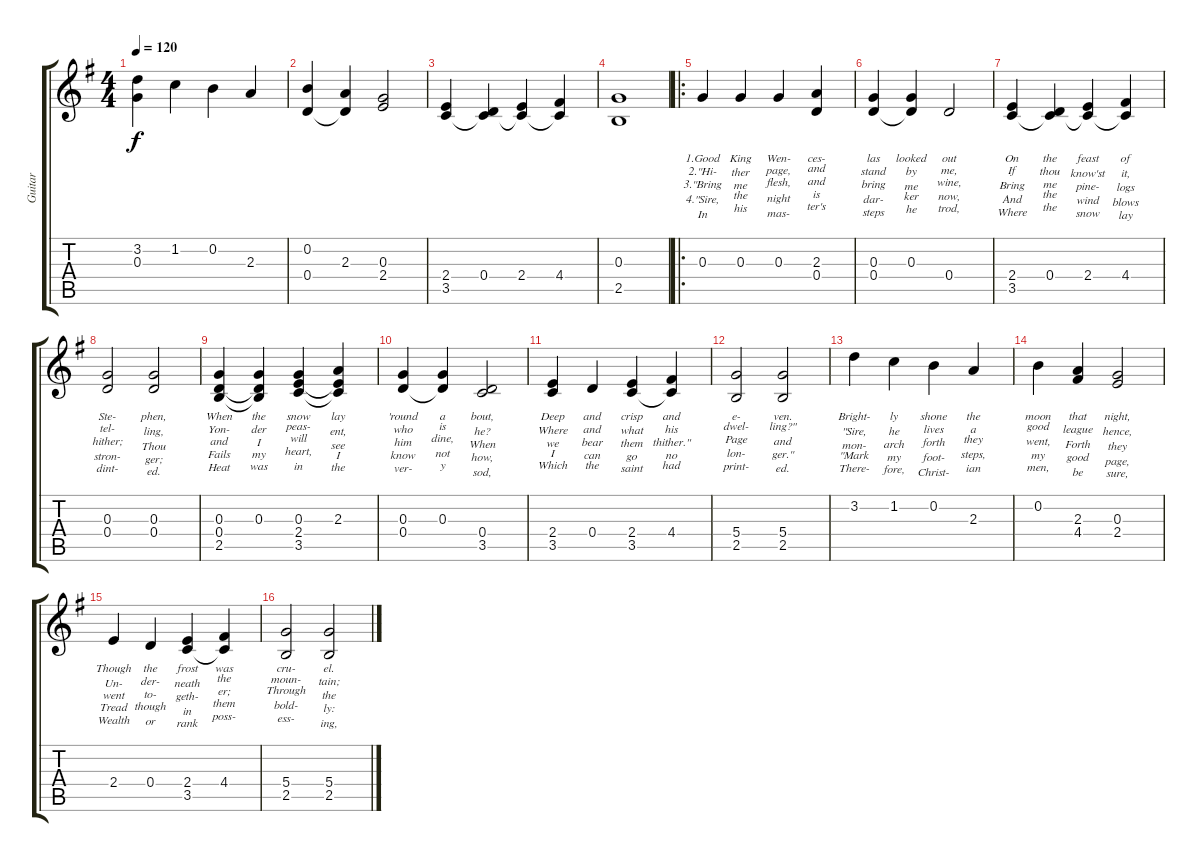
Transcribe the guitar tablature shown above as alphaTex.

\track ("Guitar" "Guitar") {instrument acousticguitarsteel}
\staff {score tabs}
\tuning (E4 B3 G3 D3 A2 D2) {hide}
\ts (4 4)
\tempo 120
\clef g2
\ks g
(3.2 0.3).4{dy f instrument acousticguitarsteel} 1.2.4 0.2.4 2.3.4 |
(0.2 0.4).4 (2.3 0.4{t}).4 (0.3 2.4).2 |
(2.4 3.5).4 (0.4 3.5{t}).4 (2.4 3.5{t}).4 (4.4 3.5{t}).4 |
(0.3 2.5).1 |
\ro
0.3.4{lyrics (0 "1.Good") lyrics (1 "2.\"Hi-") lyrics (2 "3.\"Bring") lyrics (3 "4.\"Sire,") lyrics (4 "In")} 0.3.4{lyrics (0 "King") lyrics (1 "ther") lyrics (2 "me") lyrics (3 "the") lyrics (4 "his")} 0.3.4{lyrics (0 "Wen-") lyrics (1 "page,") lyrics (2 "flesh,") lyrics (3 "night") lyrics (4 "mas-")} (2.3 0.4).4{lyrics (0 "ces-") lyrics (1 "and") lyrics (2 "and") lyrics (3 "is") lyrics (4 "ter's")} |
(0.3 0.4).4{lyrics (0 "las") lyrics (1 "stand") lyrics (2 "bring") lyrics (3 "dar-") lyrics (4 "steps")} (0.3 0.4{t}).4{lyrics (0 "looked") lyrics (1 "by") lyrics (2 "me") lyrics (3 "ker") lyrics (4 "he")} 0.4.2{lyrics (0 "out") lyrics (1 "me,") lyrics (2 "wine,") lyrics (3 "now,") lyrics (4 "trod,")} |
(2.4 3.5).4{lyrics (0 "On") lyrics (1 "If") lyrics (2 "Bring") lyrics (3 "And") lyrics (4 "Where")} (0.4 3.5{t}).4{lyrics (0 "the") lyrics (1 "thou") lyrics (2 "me") lyrics (3 "the") lyrics (4 "the")} (2.4 3.5{t}).4{lyrics (0 "feast") lyrics (1 "know'st") lyrics (2 "pine-") lyrics (3 "wind") lyrics (4 "snow")} (4.4 3.5{t}).4{lyrics (0 "of") lyrics (1 "it,") lyrics (2 "logs") lyrics (3 "blows") lyrics (4 "lay")} |
(0.3 0.4).2{lyrics (0 "Ste-") lyrics (1 "tel-") lyrics (2 "hither;") lyrics (3 "stron-") lyrics (4 "dint-")} (0.3 0.4).2{lyrics (0 "phen,") lyrics (1 "ling,") lyrics (2 "Thou") lyrics (3 "ger;") lyrics (4 "ed.")} |
(0.3 0.4 2.5).4{lyrics (0 "When") lyrics (1 "Yon-") lyrics (2 "and") lyrics (3 "Fails") lyrics (4 "Heat")} (0.3 0.4{t} 2.5{t}).4{lyrics (0 "the") lyrics (1 "der") lyrics (2 "I") lyrics (3 "my") lyrics (4 "was")} (0.3 2.4 3.5).4{lyrics (0 "snow") lyrics (1 "peas-") lyrics (2 "will") lyrics (3 "heart,") lyrics (4 "in")} (2.3 2.4{t} 3.5{t}).4{lyrics (0 "lay") lyrics (1 "ent,") lyrics (2 "see") lyrics (3 "I") lyrics (4 "the")} |
(0.3 0.4).4{lyrics (0 "'round") lyrics (1 "who") lyrics (2 "him") lyrics (3 "know") lyrics (4 "ver-")} (0.3 0.4{t}).4{lyrics (0 "a") lyrics (1 "is") lyrics (2 "dine,") lyrics (3 "not") lyrics (4 "y")} (0.4 3.5).2{lyrics (0 "bout,") lyrics (1 "he?") lyrics (2 "When") lyrics (3 "how,") lyrics (4 "sod,")} |
(2.4 3.5).4{lyrics (0 "Deep") lyrics (1 "Where") lyrics (2 "we") lyrics (3 "I") lyrics (4 "Which")} 0.4.4{lyrics (0 "and") lyrics (1 "and") lyrics (2 "bear") lyrics (3 "can") lyrics (4 "the")} (2.4 3.5).4{lyrics (0 "crisp") lyrics (1 "what") lyrics (2 "them") lyrics (3 "go") lyrics (4 "saint")} (4.4 3.5{t}).4{lyrics (0 "and") lyrics (1 "his") lyrics (2 "thither.\"") lyrics (3 "no") lyrics (4 "had")} |
(5.4 2.5).2{lyrics (0 "e-") lyrics (1 "dwel-") lyrics (2 "Page") lyrics (3 "lon-") lyrics (4 "print-")} (5.4 2.5).2{lyrics (0 "ven.") lyrics (1 "ling?\"") lyrics (2 "and") lyrics (3 "ger.\"") lyrics (4 "ed.")} |
3.2.4{lyrics (0 "Bright-") lyrics (1 "\"Sire,") lyrics (2 "mon-") lyrics (3 "\"Mark") lyrics (4 "There-")} 1.2.4{lyrics (0 "ly") lyrics (1 "he") lyrics (2 "arch") lyrics (3 "my") lyrics (4 "fore,")} 0.2.4{lyrics (0 "shone") lyrics (1 "lives") lyrics (2 "forth") lyrics (3 "foot-") lyrics (4 "Christ-")} 2.3.4{lyrics (0 "the") lyrics (1 "a") lyrics (2 "they") lyrics (3 "steps,") lyrics (4 "ian")} |
0.2.4{lyrics (0 "moon") lyrics (1 "good") lyrics (2 "went,") lyrics (3 "my") lyrics (4 "men,")} (2.3 4.4).4{lyrics (0 "that") lyrics (1 "league") lyrics (2 "Forth") lyrics (3 "good") lyrics (4 "be")} (0.3 2.4).2{lyrics (0 "night,") lyrics (1 "hence,") lyrics (2 "they") lyrics (3 "page,") lyrics (4 "sure,")} |
2.4.4{lyrics (0 "Though") lyrics (1 "Un-") lyrics (2 "went") lyrics (3 "Tread") lyrics (4 "Wealth")} 0.4.4{lyrics (0 "the") lyrics (1 "der-") lyrics (2 "to-") lyrics (3 "though") lyrics (4 "or")} (2.4 3.5).4{lyrics (0 "frost") lyrics (1 "neath") lyrics (2 "geth-") lyrics (3 "in") lyrics (4 "rank")} (4.4 3.5{t}).4{lyrics (0 "was") lyrics (1 "the") lyrics (2 "er;") lyrics (3 "them") lyrics (4 "poss-")} |
(5.4 2.5).2{lyrics (0 "cru-") lyrics (1 "moun-") lyrics (2 "Through") lyrics (3 "bold-") lyrics (4 "ess-")} (5.4 2.5).2{lyrics (0 "el.") lyrics (1 "tain;") lyrics (2 "the") lyrics (3 "ly:") lyrics (4 "ing,")}
